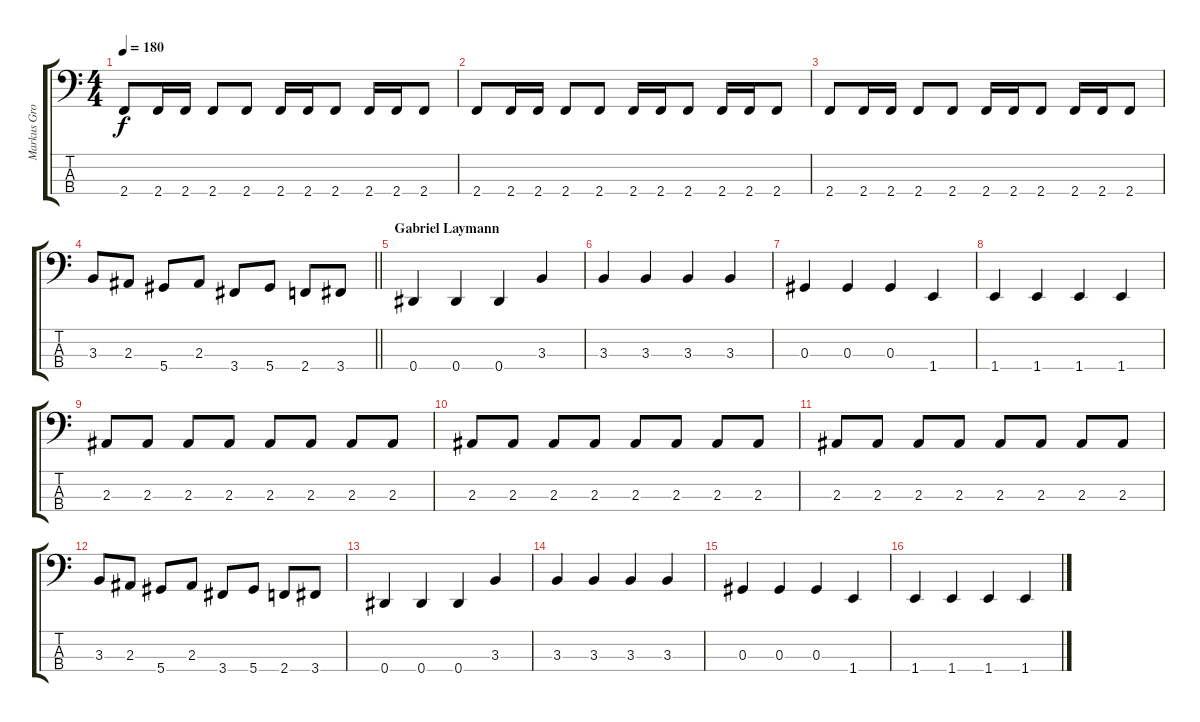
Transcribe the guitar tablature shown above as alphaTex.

\track ("Markus Grosskopf" "Markus Gro") {instrument electricbassfinger}
\staff {score tabs}
\tuning (Gb2 Db2 Ab1 Eb1) {hide}
\ts (4 4)
\tempo 180
\clef f4
\ks c
2.4.8{dy f} 2.4.16 2.4.16 2.4.8 2.4.8 2.4.16 2.4.16 2.4.8 2.4.16 2.4.16 2.4.8 |
2.4.8 2.4.16 2.4.16 2.4.8 2.4.8 2.4.16 2.4.16 2.4.8 2.4.16 2.4.16 2.4.8 |
2.4.8 2.4.16 2.4.16 2.4.8 2.4.8 2.4.16 2.4.16 2.4.8 2.4.16 2.4.16 2.4.8 |
\barLineRight lightlight
3.3.8 2.3.8 5.4.8 2.3.8 3.4.8 5.4.8 2.4.8 3.4.8 |
\section ("" "Gabriel Laymann")
0.4.4 0.4.4 0.4.4 3.3.4 |
3.3.4 3.3.4 3.3.4 3.3.4 |
0.3.4 0.3.4 0.3.4 1.4.4 |
1.4.4 1.4.4 1.4.4 1.4.4 |
2.3.8 2.3.8 2.3.8 2.3.8 2.3.8 2.3.8 2.3.8 2.3.8 |
2.3.8 2.3.8 2.3.8 2.3.8 2.3.8 2.3.8 2.3.8 2.3.8 |
2.3.8 2.3.8 2.3.8 2.3.8 2.3.8 2.3.8 2.3.8 2.3.8 |
3.3.8 2.3.8 5.4.8 2.3.8 3.4.8 5.4.8 2.4.8 3.4.8 |
0.4.4 0.4.4 0.4.4 3.3.4 |
3.3.4 3.3.4 3.3.4 3.3.4 |
0.3.4 0.3.4 0.3.4 1.4.4 |
1.4.4 1.4.4 1.4.4 1.4.4
